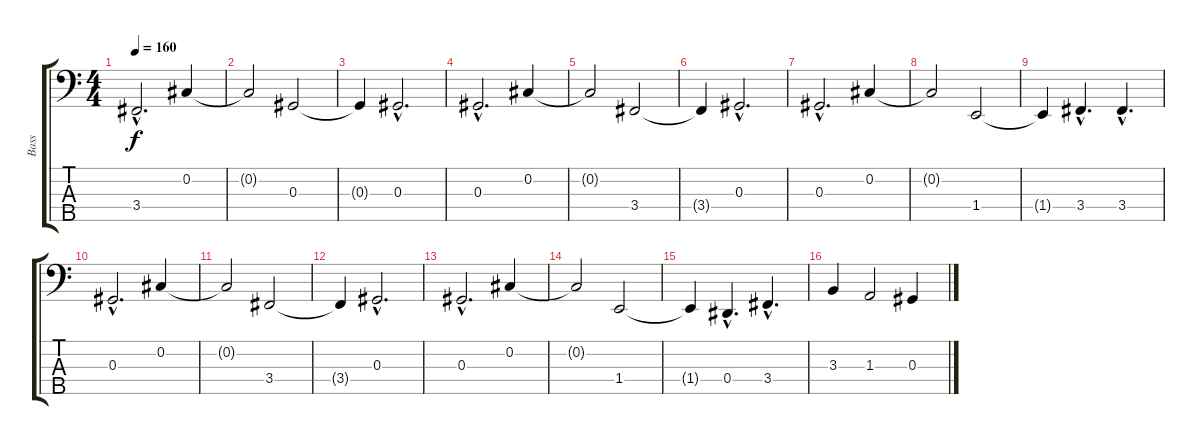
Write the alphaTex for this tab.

\track ("Bass" "Bass") {instrument electricbasspick}
\staff {score tabs}
\tuning (Gb2 Db2 Ab1 Eb1 Bb0) {hide}
\ts (4 4)
\tempo 160
\clef f4
\ks c
3.4{hac}.2{d dy f} 0.2.4 |
0.2{t}.2 0.3.2 |
0.3{t}.4 0.3{hac}.2{d} |
0.3{hac}.2{d} 0.2.4 |
0.2{t}.2 3.4.2 |
3.4{t}.4 0.3{hac}.2{d} |
0.3{hac}.2{d} 0.2.4 |
0.2{t}.2 1.4.2 |
1.4{t}.4 3.4{hac}.4{d} 3.4{hac}.4{d} |
0.3{hac}.2{d} 0.2.4 |
0.2{t}.2 3.4.2 |
3.4{t}.4 0.3{hac}.2{d} |
0.3{hac}.2{d} 0.2.4 |
0.2{t}.2 1.4.2 |
1.4{t}.4 0.4{hac}.4{d} 3.4{hac}.4{d} |
3.3.4 1.3.2 0.3.4
